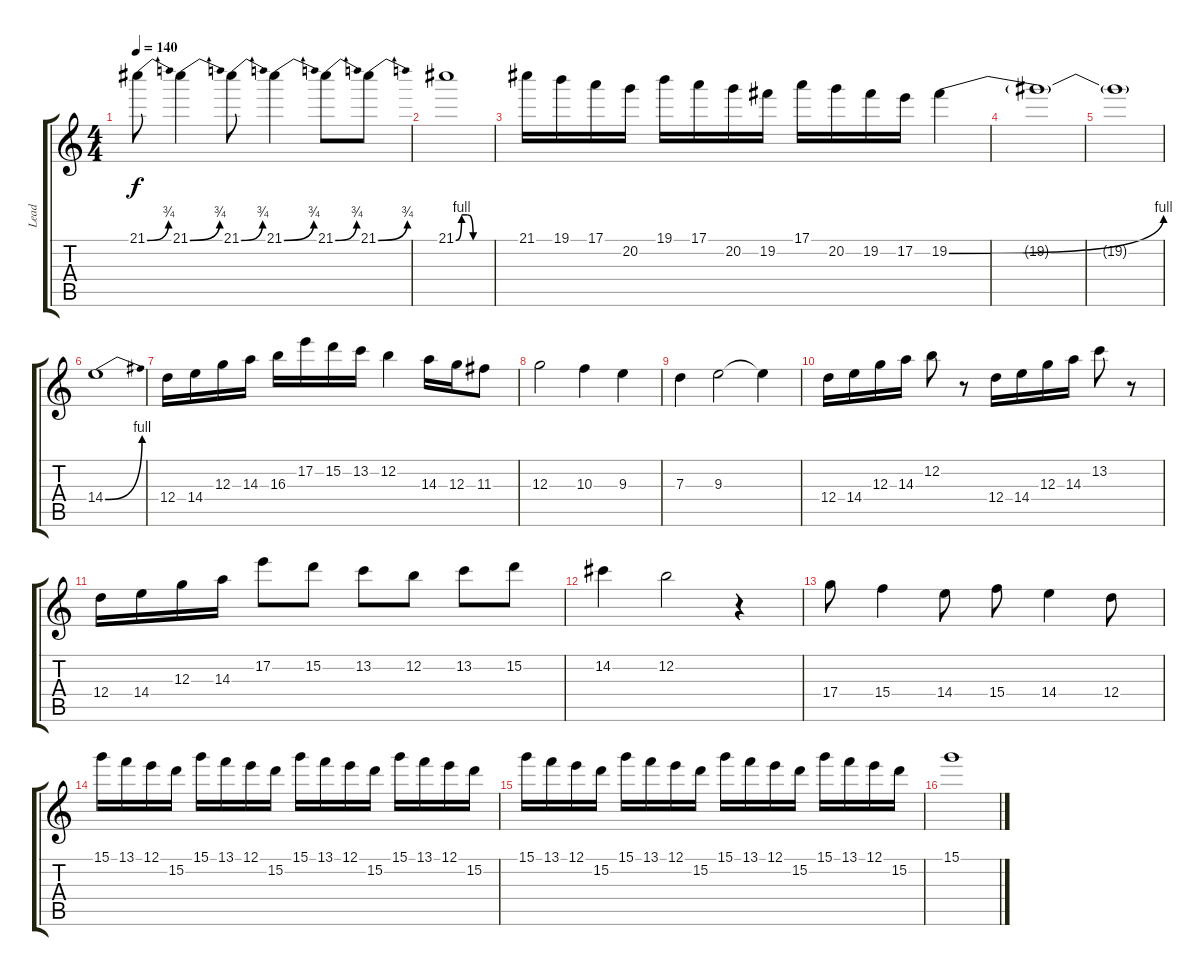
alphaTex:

\track ("Lead" "Lead") {instrument overdrivenguitar}
\staff {score tabs}
\tuning (E4 B3 G3 D3 A2 E2) {hide}
\ts (4 4)
\tempo 140
\clef g2
\ks c
21.1{be (bend 0 0 60 3)}.8{dy f} 21.1{be (bend 0 0 60 3)}.4 21.1{be (bend 0 0 60 3)}.8 21.1{be (bend 0 0 60 3)}.4 21.1{be (bend 0 0 60 3)}.8 21.1{be (bend 0 0 60 3)}.8 |
21.1{be (custom 0 0 10 4 20 4 30 0 60 0)}.1 |
21.1.16 19.1.16 17.1.16 20.2.16 19.1.16 17.1.16 20.2.16 19.2.16 17.1.16 20.2.16 19.2.16 17.2.16 19.2{be (bend 0 0 60 4)}.4 |
19.2{t}.1 |
19.2{t}.1 |
14.4{be (bend 0 0 60 4)}.1 |
12.4.16 14.4.16 12.3.16 14.3.16 16.3.16 17.2.16 15.2.16 13.2.16 12.2.4 14.3.16 12.3.16 11.3.8 |
12.3.2 10.3.4 9.3.4 |
7.3.4 9.3.2 9.3{t}.4 |
12.4.16 14.4.16 12.3.16 14.3.16 12.2.8 r.8 12.4.16 14.4.16 12.3.16 14.3.16 13.2.8 r.8 |
12.4.16 14.4.16 12.3.16 14.3.16 17.2.8 15.2.8 13.2.8 12.2.8 13.2.8 15.2.8 |
14.2.4 12.2.2 r.4 |
17.4.8 15.4.4 14.4.8 15.4.8 14.4.4 12.4.8 |
15.1.16 13.1.16 12.1.16 15.2.16 15.1.16 13.1.16 12.1.16 15.2.16 15.1.16 13.1.16 12.1.16 15.2.16 15.1.16 13.1.16 12.1.16 15.2.16 |
15.1.16 13.1.16 12.1.16 15.2.16 15.1.16 13.1.16 12.1.16 15.2.16 15.1.16 13.1.16 12.1.16 15.2.16 15.1.16 13.1.16 12.1.16 15.2.16 |
15.1.1
